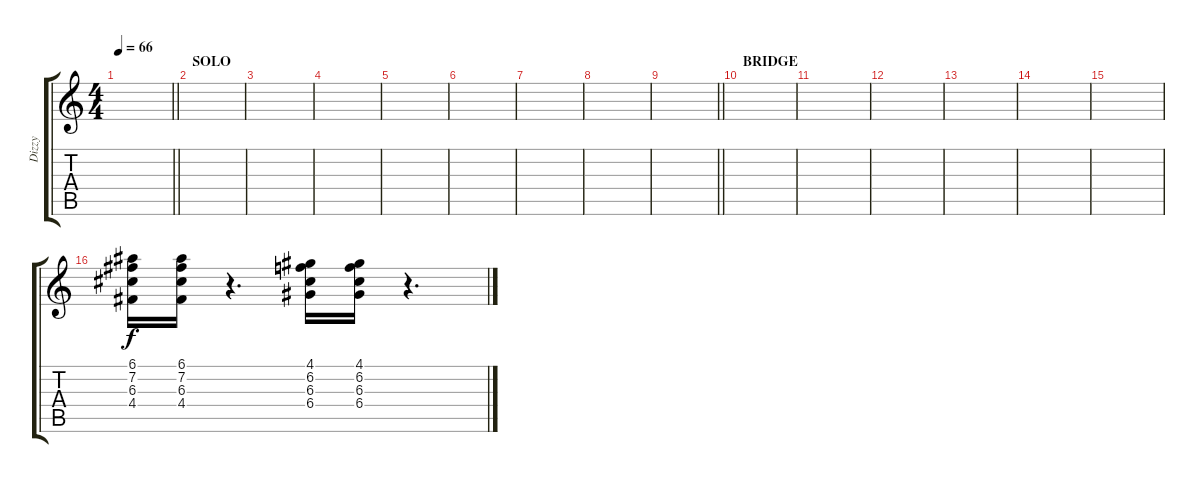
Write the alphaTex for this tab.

\track ("Dizzy" "Dizzy") {instrument electricguitarclean}
\staff {score tabs}
\tuning (E4 B3 G3 D3 A2 E2) {hide}
\ts (4 4)
\tempo 66
\clef g2
\barLineRight lightlight
\ks c
|
\section ("" "SOLO")
|
|
|
|
|
|
|
\barLineRight lightlight
|
\section ("" "BRIDGE")
|
|
|
|
|
|
(6.1 7.2 6.3 4.4).16 (6.1 7.2 6.3 4.4).16 r.4{d} (4.1 6.2 6.3 6.4).16 (4.1 6.2 6.3 6.4).16 r.4{d}
